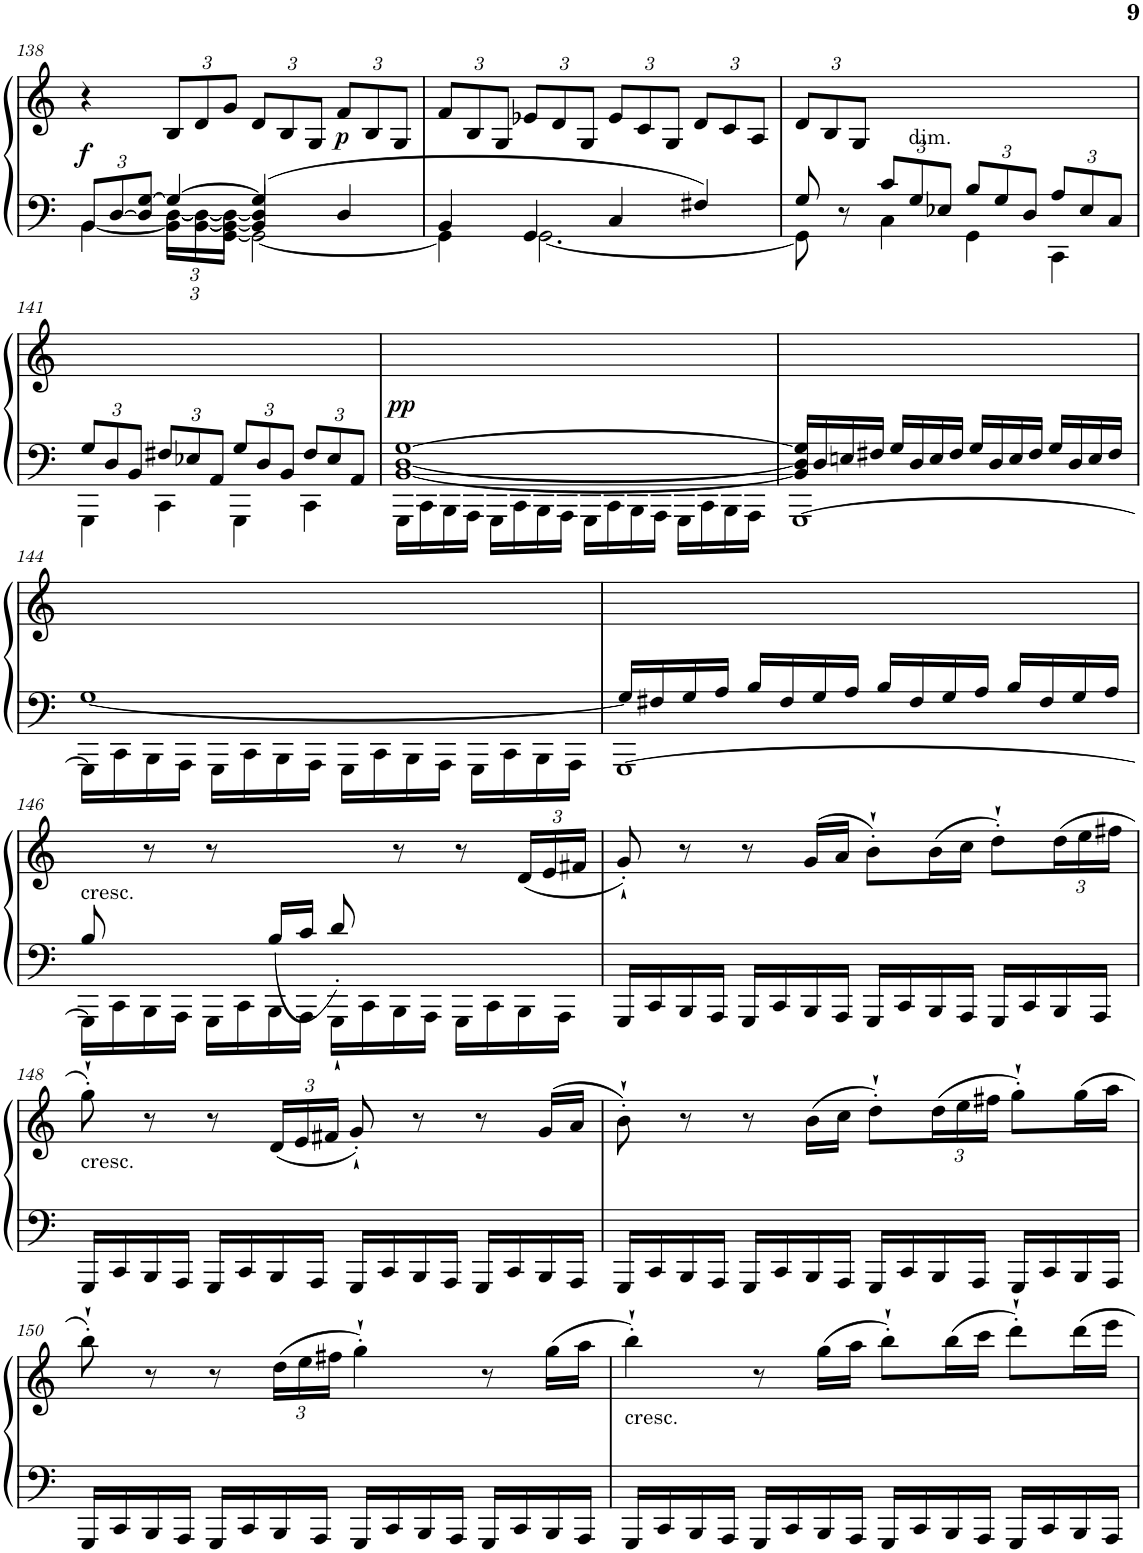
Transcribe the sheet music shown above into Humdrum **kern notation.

**kern	**kern	**dynam
*part1	*part1	*part1
*staff2	*staff1	*staff1/2
*I"Piano	*	*
*I'Pno	*	*
!!LO:PB:g=z
*clefF4	*clefG2	*
*k[]	*k[]	*
*M4/4	*M4/4	*
*Xbrackettup	*	*
=138	=138	=138
*^	*	*
*	*^	*	*
!	!	!	!	!LO:DY:b
12BB/L	[4BB\	4ryy	4r	f
[12D/	.	.	.	.
12D/] [12G/J	.	.	.	.
*	*	*	*Xbrackettup	*
4G/_	12BB\] [12D\L	[12D\L	12B/L	.
.	[12BB\ 12D\_	[12BB\ 12D\_	12d/	.
.	[12GG\ 12BB\] 12D\]J	12BB\_ 12D\_J	12g/J	.
4G/]	2GG\_	4BB/] 4D/]	12d/L	.
.	.	.	12B/	.
.	.	.	12G/J	.
!	!	!	!	!LO:DY:b
4D/	.	4ryy	12f/L	p
.	.	.	12B/	.
.	.	.	12G/J	.
*	*v	*v	*	*
=139	=139	=139	=139
4BB/	4GG\]	12f/L	.
.	.	12B/	.
.	.	12G/J	.
4GG/	[2.GG\	12e-X/L	.
.	.	12d/	.
.	.	12G/J	.
4C/	.	12e-/L	.
.	.	12c/	.
.	.	12G/J	.
4F#X/	.	12d/L	.
.	.	12c/	.
.	.	12A/J	.
=140	=140	=140	=140
*	*^	*	*
4ryy	8G/	8GG\]	12d/L	.
.	.	.	12B/	.
.	8r	2..ryy	.	.
.	.	.	12G/J	.
12c/L	4C\	.	12ryy	.
!	!	!	!LO:TX:b:t=dim.	!
12G/	.	.	3%2ryy	.
12E-X/J	.	.	.	.
12B/L	4GG\	.	.	.
12G/	.	.	.	.
12D/J	.	.	.	.
12A/L	4CC\	.	.	.
12E-/	.	.	.	.
12C/J	.	.	.	.
*	*v	*v	*	*
!!LO:LB:g=z
=141	=141	=141	=141
12G/L	4GGG\	1ryy	.
12D/	.	.	.
12BB/J	.	.	.
12F#X/L	4CC\	.	.
12E-X/	.	.	.
12AA/J	.	.	.
12G/L	4GGG\	.	.
12D/	.	.	.
12BB/J	.	.	.
12F#/L	4CC\	.	.
12E-/	.	.	.
12AA/J	.	.	.
=142	=142	=142	=142
!	!	!	!LO:DY:b
[1BB [1D [1G	16GGG\LL	1ryy	pp
.	16CC\	.	.
.	16BBB\	.	.
.	16AAA\JJ	.	.
.	16GGG\LL	.	.
.	16CC\	.	.
.	16BBB\	.	.
.	16AAA\JJ	.	.
.	16GGG\LL	.	.
.	16CC\	.	.
.	16BBB\	.	.
.	16AAA\JJ	.	.
.	16GGG\LL	.	.
.	16CC\	.	.
.	16BBB\	.	.
.	16AAA\JJ	.	.
=143	=143	=143	=143
16BB/] 16D/] 16G/]LL	[1GGG	1ryy	.
16D/	.	.	.
16En/	.	.	.
16F#X/JJ	.	.	.
16G/LL	.	.	.
16D/	.	.	.
16E/	.	.	.
16F#/JJ	.	.	.
16G/LL	.	.	.
16D/	.	.	.
16E/	.	.	.
16F#/JJ	.	.	.
16G/LL	.	.	.
16D/	.	.	.
16E/	.	.	.
16F#/JJ	.	.	.
!!LO:LB:g=z
=144	=144	=144	=144
[1G	16GGG\LL]	1ryy	.
.	16CC\	.	.
.	16BBB\	.	.
.	16AAA\JJ	.	.
.	16GGG\LL	.	.
.	16CC\	.	.
.	16BBB\	.	.
.	16AAA\JJ	.	.
.	16GGG\LL	.	.
.	16CC\	.	.
.	16BBB\	.	.
.	16AAA\JJ	.	.
.	16GGG\LL	.	.
.	16CC\	.	.
.	16BBB\	.	.
.	16AAA\JJ	.	.
=145	=145	=145	=145
16G/LL]	[1GGG	1ryy	.
16F#X/	.	.	.
16G/	.	.	.
16A/JJ	.	.	.
16B/LL	.	.	.
16F#/	.	.	.
16G/	.	.	.
16A/JJ	.	.	.
16B/LL	.	.	.
16F#/	.	.	.
16G/	.	.	.
16A/JJ	.	.	.
16B/LL	.	.	.
16F#/	.	.	.
16G/	.	.	.
16A/JJ	.	.	.
!!LO:LB:g=z
=146	=146	=146	=146
!	!	!LO:TX:b:t=cresc.	!
8B/	16GGG\LL]	8ryy	.
.	16CC\	.	.
4ryy	16BBB\	8r	.
.	16AAA\JJ	.	.
.	16GGG\LL	8r	.
.	16CC\	.	.
16B/LL	16BBB\	4ryy	.
16c/JJ	16AAA\JJ	.	.
8d'`/	16GGG\LL	.	.
.	16CC\	.	.
4.ryy	16BBB\	8r	.
.	16AAA\JJ	.	.
.	16GGG\LL	8r	.
.	16CC\	.	.
.	16BBB\	(24d/LL	.
.	.	24e/	.
.	16AAA\JJ	.	.
.	.	24f#X/JJ	.
*v	*v	*	*
=147	=147	=147
16GGG/LL	8g'`/)	.
16CC/	.	.
16BBB/	8r	.
16AAA/JJ	.	.
16GGG/LL	8r	.
16CC/	.	.
16BBB/	(16g/LL	.
16AAA/JJ	16a/JJ	.
16GGG/LL	8b'`\L)	.
16CC/	.	.
16BBB/	(16b\L	.
16AAA/JJ	16cc\JJ	.
16GGG/LL	8dd'`\L)	.
16CC/	.	.
16BBB/	(24dd\L	.
.	24ee\	.
16AAA/JJ	.	.
.	24ff#X\JJ	.
!!LO:LB:g=z
=148	=148	=148
!	!LO:TX:b:t=cresc.	!
16GGG/LL	8gg'`\)	.
16CC/	.	.
16BBB/	8r	.
16AAA/JJ	.	.
16GGG/LL	8r	.
16CC/	.	.
16BBB/	(24d/LL	.
.	24e/	.
16AAA/JJ	.	.
.	24f#X/JJ	.
16GGG/LL	8g'`/)	.
16CC/	.	.
16BBB/	8r	.
16AAA/JJ	.	.
16GGG/LL	8r	.
16CC/	.	.
16BBB/	(16g/LL	.
16AAA/JJ	16a/JJ	.
=149	=149	=149
16GGG/LL	8b'`\)	.
16CC/	.	.
16BBB/	8r	.
16AAA/JJ	.	.
16GGG/LL	8r	.
16CC/	.	.
16BBB/	(16b\LL	.
16AAA/JJ	16cc\JJ	.
16GGG/LL	8dd'`\L)	.
16CC/	.	.
16BBB/	(24dd\L	.
.	24ee\	.
16AAA/JJ	.	.
.	24ff#X\JJ	.
16GGG/LL	8gg'`\L)	.
16CC/	.	.
16BBB/	(16gg\L	.
16AAA/JJ	16aa\JJ	.
!!LO:LB:g=z
=150	=150	=150
16GGG/LL	8bb'`\)	.
16CC/	.	.
16BBB/	8r	.
16AAA/JJ	.	.
16GGG/LL	8r	.
16CC/	.	.
16BBB/	(24dd\LL	.
.	24ee\	.
16AAA/JJ	.	.
.	24ff#X\JJ	.
16GGG/LL	4gg'`\)	.
16CC/	.	.
16BBB/	.	.
16AAA/JJ	.	.
16GGG/LL	8r	.
16CC/	.	.
16BBB/	(16gg\LL	.
16AAA/JJ	16aa\JJ	.
=151	=151	=151
!	!LO:TX:b:t=cresc.	!
16GGG/LL	4bb'`\)	.
16CC/	.	.
16BBB/	.	.
16AAA/JJ	.	.
16GGG/LL	8r	.
16CC/	.	.
16BBB/	(16gg\LL	.
16AAA/JJ	16aa\JJ	.
16GGG/LL	8bb'`\L)	.
16CC/	.	.
16BBB/	(16bb\L	.
16AAA/JJ	16ccc\JJ	.
16GGG/LL	8ddd'`\L)	.
16CC/	.	.
16BBB/	16ddd\L	.
16AAA/JJ	16eee\JJ	.
=	=	=
*-	*-	*-
